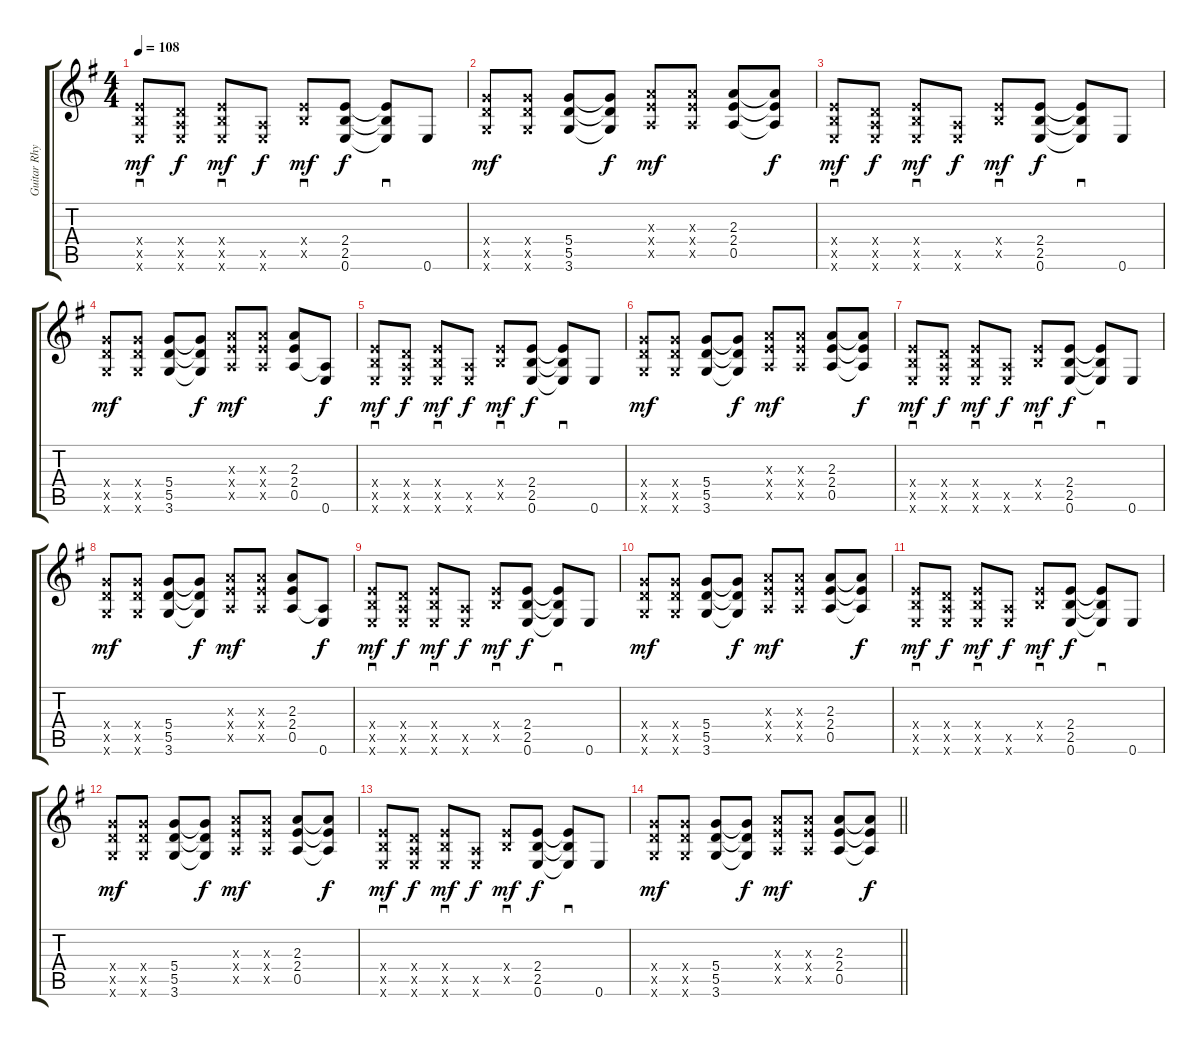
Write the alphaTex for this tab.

\track ("Guitar Rhythm" "Guitar Rhy") {instrument distortionguitar}
\staff {score tabs}
\tuning (E4 B3 G3 D3 A2 E2) {hide}
\ts (4 4)
\tempo 108
\clef g2
\ks g
(2.4{x} 2.5{x} 0.6{x}).8{sd dy mf} (0.4{x} 0.5{x} 0.6{x}).8{dy f} (2.4{x} 2.5{x} 0.6{x}).8{sd dy mf} (0.5{x} 0.6{x}).8{dy f} (2.4{x} 2.5{x}).8{sd dy mf} (2.4 2.5 0.6).8{dy f} (2.4{t} 2.5{t} 0.6{t}).8{sd} 0.6.8 |
(5.4{x} 5.5{x} 3.6{x}).8{dy mf} (5.4{x} 5.5{x} 3.6{x}).8 (5.4 5.5 3.6).8 (5.4{t} 5.5{t} 3.6{t}).8{dy f} (2.3{x} 2.4{x} 0.5{x}).8{dy mf} (2.3{x} 2.4{x} 0.5{x}).8 (2.3 2.4 0.5).8 (2.3{t} 2.4{t} 0.5{t}).8{dy f} |
(2.4{x} 2.5{x} 0.6{x}).8{sd dy mf} (0.4{x} 0.5{x} 0.6{x}).8{dy f} (2.4{x} 2.5{x} 0.6{x}).8{sd dy mf} (0.5{x} 0.6{x}).8{dy f} (2.4{x} 2.5{x}).8{sd dy mf} (2.4 2.5 0.6).8{dy f} (2.4{t} 2.5{t} 0.6{t}).8{sd} 0.6.8 |
(5.4{x} 5.5{x} 3.6{x}).8{dy mf} (5.4{x} 5.5{x} 3.6{x}).8 (5.4 5.5 3.6).8 (5.4{t} 5.5{t} 3.6{t}).8{dy f} (2.3{x} 2.4{x} 0.5{x}).8{dy mf} (2.3{x} 2.4{x} 0.5{x}).8 (2.3 2.4 0.5).8 (0.5{t} 0.6).8{dy f} |
(2.4{x} 2.5{x} 0.6{x}).8{sd dy mf} (0.4{x} 0.5{x} 0.6{x}).8{dy f} (2.4{x} 2.5{x} 0.6{x}).8{sd dy mf} (0.5{x} 0.6{x}).8{dy f} (2.4{x} 2.5{x}).8{sd dy mf} (2.4 2.5 0.6).8{dy f} (2.4{t} 2.5{t} 0.6{t}).8{sd} 0.6.8 |
(5.4{x} 5.5{x} 3.6{x}).8{dy mf} (5.4{x} 5.5{x} 3.6{x}).8 (5.4 5.5 3.6).8 (5.4{t} 5.5{t} 3.6{t}).8{dy f} (2.3{x} 2.4{x} 0.5{x}).8{dy mf} (2.3{x} 2.4{x} 0.5{x}).8 (2.3 2.4 0.5).8 (2.3{t} 2.4{t} 0.5{t}).8{dy f} |
(2.4{x} 2.5{x} 0.6{x}).8{sd dy mf} (0.4{x} 0.5{x} 0.6{x}).8{dy f} (2.4{x} 2.5{x} 0.6{x}).8{sd dy mf} (0.5{x} 0.6{x}).8{dy f} (2.4{x} 2.5{x}).8{sd dy mf} (2.4 2.5 0.6).8{dy f} (2.4{t} 2.5{t} 0.6{t}).8{sd} 0.6.8 |
(5.4{x} 5.5{x} 3.6{x}).8{dy mf} (5.4{x} 5.5{x} 3.6{x}).8 (5.4 5.5 3.6).8 (5.4{t} 5.5{t} 3.6{t}).8{dy f} (2.3{x} 2.4{x} 0.5{x}).8{dy mf} (2.3{x} 2.4{x} 0.5{x}).8 (2.3 2.4 0.5).8 (0.5{t} 0.6).8{dy f} |
(2.4{x} 2.5{x} 0.6{x}).8{sd dy mf} (0.4{x} 0.5{x} 0.6{x}).8{dy f} (2.4{x} 2.5{x} 0.6{x}).8{sd dy mf} (0.5{x} 0.6{x}).8{dy f} (2.4{x} 2.5{x}).8{sd dy mf} (2.4 2.5 0.6).8{dy f} (2.4{t} 2.5{t} 0.6{t}).8{sd} 0.6.8 |
(5.4{x} 5.5{x} 3.6{x}).8{dy mf} (5.4{x} 5.5{x} 3.6{x}).8 (5.4 5.5 3.6).8 (5.4{t} 5.5{t} 3.6{t}).8{dy f} (2.3{x} 2.4{x} 0.5{x}).8{dy mf} (2.3{x} 2.4{x} 0.5{x}).8 (2.3 2.4 0.5).8 (2.3{t} 2.4{t} 0.5{t}).8{dy f} |
(2.4{x} 2.5{x} 0.6{x}).8{sd dy mf} (0.4{x} 0.5{x} 0.6{x}).8{dy f} (2.4{x} 2.5{x} 0.6{x}).8{sd dy mf} (0.5{x} 0.6{x}).8{dy f} (2.4{x} 2.5{x}).8{sd dy mf} (2.4 2.5 0.6).8{dy f} (2.4{t} 2.5{t} 0.6{t}).8{sd} 0.6.8 |
(5.4{x} 5.5{x} 3.6{x}).8{dy mf} (5.4{x} 5.5{x} 3.6{x}).8 (5.4 5.5 3.6).8 (5.4{t} 5.5{t} 3.6{t}).8{dy f} (2.3{x} 2.4{x} 0.5{x}).8{dy mf} (2.3{x} 2.4{x} 0.5{x}).8 (2.3 2.4 0.5).8 (2.3{t} 2.4{t} 0.5{t}).8{dy f} |
(2.4{x} 2.5{x} 0.6{x}).8{sd dy mf} (0.4{x} 0.5{x} 0.6{x}).8{dy f} (2.4{x} 2.5{x} 0.6{x}).8{sd dy mf} (0.5{x} 0.6{x}).8{dy f} (2.4{x} 2.5{x}).8{sd dy mf} (2.4 2.5 0.6).8{dy f} (2.4{t} 2.5{t} 0.6{t}).8{sd} 0.6.8 |
\barLineRight lightlight
(5.4{x} 5.5{x} 3.6{x}).8{dy mf} (5.4{x} 5.5{x} 3.6{x}).8 (5.4 5.5 3.6).8 (5.4{t} 5.5{t} 3.6{t}).8{dy f} (2.3{x} 2.4{x} 0.5{x}).8{dy mf} (2.3{x} 2.4{x} 0.5{x}).8 (2.3 2.4 0.5).8 (2.3{t} 2.4{t} 0.5{t}).8{dy f}
